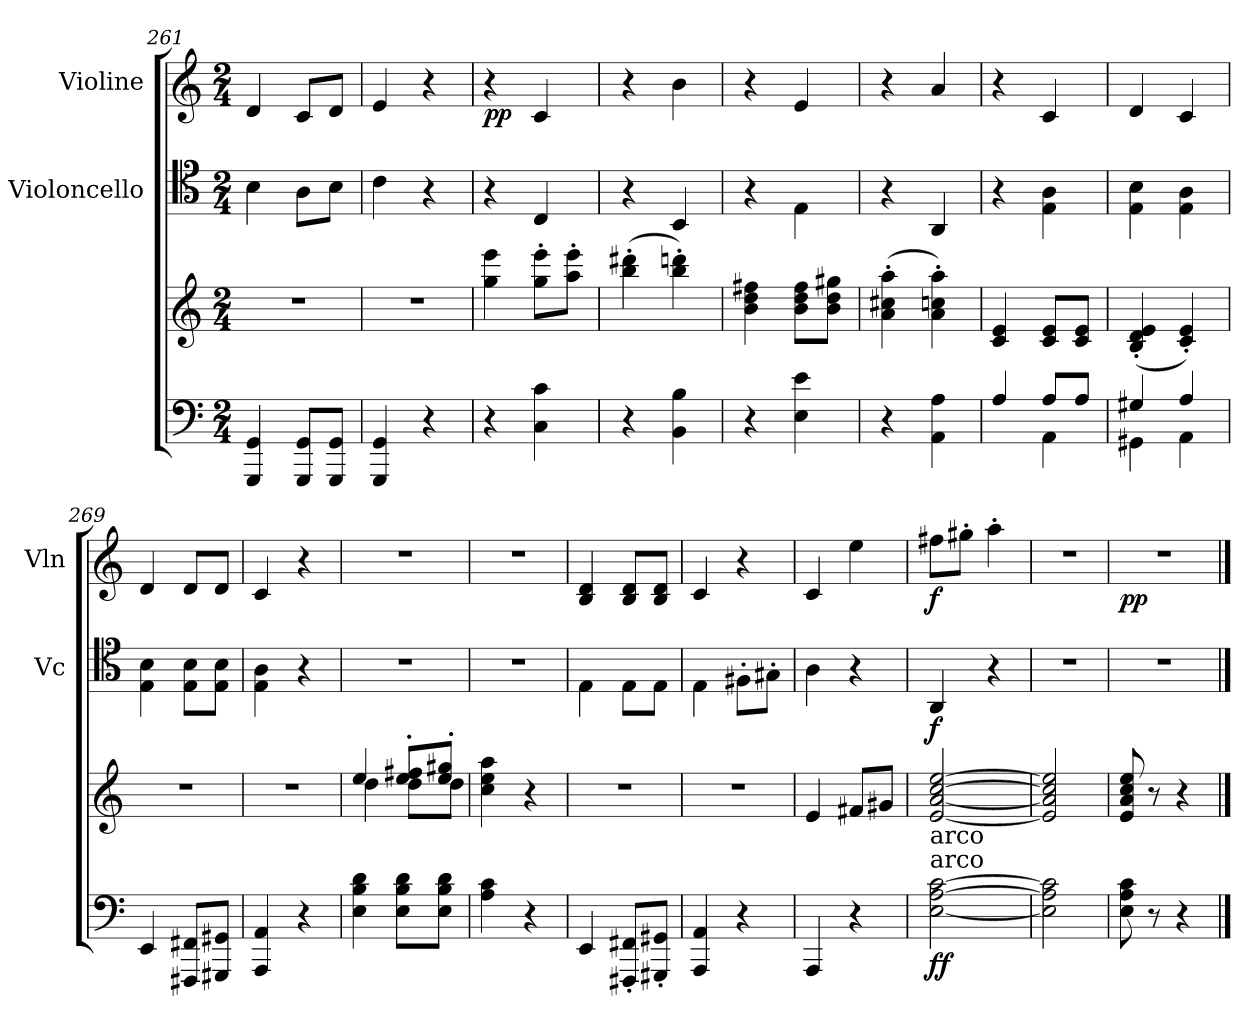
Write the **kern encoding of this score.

**kern	**kern	**dynam	**kern	**dynam	**kern	**dynam
*part3	*part3	*part3	*part2	*part2	*part1	*part1
*staff4	*staff3	*staff3/4	*staff2	*staff2	*staff1	*staff1
*	*	*	*I"Violoncello	*	*I"Violine	*
*	*	*	*I'Vc	*	*I'Vln	*
*clefF4	*clefG2	*	*clefC4	*	*clefG2	*
*k[]	*k[]	*	*k[]	*	*k[]	*
*M2/4	*M2/4	*	*M2/4	*	*M2/4	*
=261	=261	=261	=261	=261	=261	=261
4GGG/ 4GG/	2r	.	4B\	.	4d/	.
8GGG/ 8GG/L	.	.	8A\L	.	8c/L	.
8GGG/ 8GG/J	.	.	8B\J	.	8d/J	.
=262	=262	=262	=262	=262	=262	=262
4GGG/ 4GG/	2r	.	4c\	.	4e/	.
4r	.	.	4r	.	4r	.
=263	=263	=263	=263	=263	=263	=263
!	!	!	!	!	!	!LO:DY:b
4r	4gg\ 4eee\	.	4r	.	4r	pp
4C\ 4c\	8gg'\ 8eee'\L	.	4C/	.	4c/	.
.	8aa'\ 8eee'\J	.	.	.	.	.
=264	=264	=264	=264	=264	=264	=264
4r	(>4bb'\ 4ddd#X'\	.	4r	.	4r	.
4BB\ 4B\	4bb'\ 4dddn'\)	.	4BB/	.	4b\	.
=265	=265	=265	=265	=265	=265	=265
4r	4b\ 4dd\ 4ff#X\	.	4r	.	4r	.
4E\ 4e\	8b\ 8dd\ 8ff#\L	.	4E\	.	4e/	.
.	8b\ 8dd\ 8gg#X\J	.	.	.	.	.
=266	=266	=266	=266	=266	=266	=266
4r	(>4a'\ 4cc#X'\ 4aa'\	.	4r	.	4r	.
4AA\ 4A\	4a'\ 4ccn'\ 4aa'\)	.	4AA/	.	4a/	.
=267	=267	=267	=267	=267	=267	=267
*^	*	*	*	*	*	*
4A/	4ryy	4c/ 4e/	.	4r	.	4r	.
8A/L	4AA\	8c/ 8e/L	.	4E\ 4A\	.	4c/	.
8A/J	.	8c/ 8e/J	.	.	.	.	.
=268	=268	=268	=268	=268	=268	=268	=268
4G#X/	4GG#X\	(>4B'/ 4d'/ 4e'/	.	4E\ 4B\	.	4d/	.
4A/	4AA\	4c'/ 4e'/)	.	4E\ 4A\	.	4c/	.
*v	*v	*	*	*	*	*	*
=269	=269	=269	=269	=269	=269	=269
4EE/	2r	.	4E\ 4B\	.	4d/	.
8FFF#X/ 8FF#X/L	.	.	8E\ 8B\L	.	8d/L	.
8GGG#X/ 8GG#X/J	.	.	8E\ 8B\J	.	8d/J	.
=270	=270	=270	=270	=270	=270	=270
4AAA/ 4AA/	2r	.	4E\ 4A\	.	4c/	.
4r	.	.	4r	.	4r	.
=271	=271	=271	=271	=271	=271	=271
*	*^	*	*	*	*	*
4E\ 4B\ 4d\	4ee/	4dd\	.	2r	.	2r	.
8E\ 8B\ 8d\L	8ee'/ 8ff#X'/L	8dd\L	.	.	.	.	.
8E\ 8B\ 8d\J	8ee'/ 8gg#X'/J	8dd\J	.	.	.	.	.
*	*v	*v	*	*	*	*	*
=272	=272	=272	=272	=272	=272	=272
4A\ 4c\	4cc\ 4ee\ 4aa\	.	2r	.	2r	.
4r	4r	.	.	.	.	.
=273	=273	=273	=273	=273	=273	=273
4EE/	2r	.	4E\	.	4B/ 4d/	.
8FFF#X'/ 8FF#X'/L	.	.	8E\L	.	8B/ 8d/L	.
8GGG#X'/ 8GG#X'/J	.	.	8E\J	.	8B/ 8d/J	.
=274	=274	=274	=274	=274	=274	=274
4AAA/ 4AA/	2r	.	4E\	.	4c/	.
4r	.	.	8F#X'\L	.	4r	.
.	.	.	8G#X'\J	.	.	.
=275	=275	=275	=275	=275	=275	=275
4AAA/	4e/	.	4A\	.	4c/	.
4r	8f#X/L	.	4r	.	4ee\	.
.	8g#X/J	.	.	.	.	.
=276	=276	=276	=276	=276	=276	=276
!	!LO:TX:b:t=arco	!	!	!	!	!
!LO:TX:a:t=arco	!	!	!	!	!	!
!	!	!LO:DY:b=2	!	!	!	!
!	!	!LO:DY:n=1:b	!	!LO:DY:b	!	!LO:DY:b
[2E\ [2A\ [2c\	[2e/ [2a/ [2cc/ [2ee/	f f	4AA/	f	8ff#X\L	f
.	.	.	.	.	8gg#X'\J	.
.	.	.	4r	.	4aa'\	.
=277	=277	=277	=277	=277	=277	=277
2E]\ 2A]\ 2c]\	2e]/ 2a]/ 2cc]/ 2ee]/	.	2r	.	2r	.
=278	=278	=278	=278	=278	=278	=278
!	!	!	!	!	!	!LO:DY:b
8E\ 8A\ 8c\	8e/ 8a/ 8cc/ 8ee/	.	2r	.	2r	pp
8r	8r	.	.	.	.	.
4r	4r	.	.	.	.	.
==	==	==	==	==	==	==
*-	*-	*-	*-	*-	*-	*-
